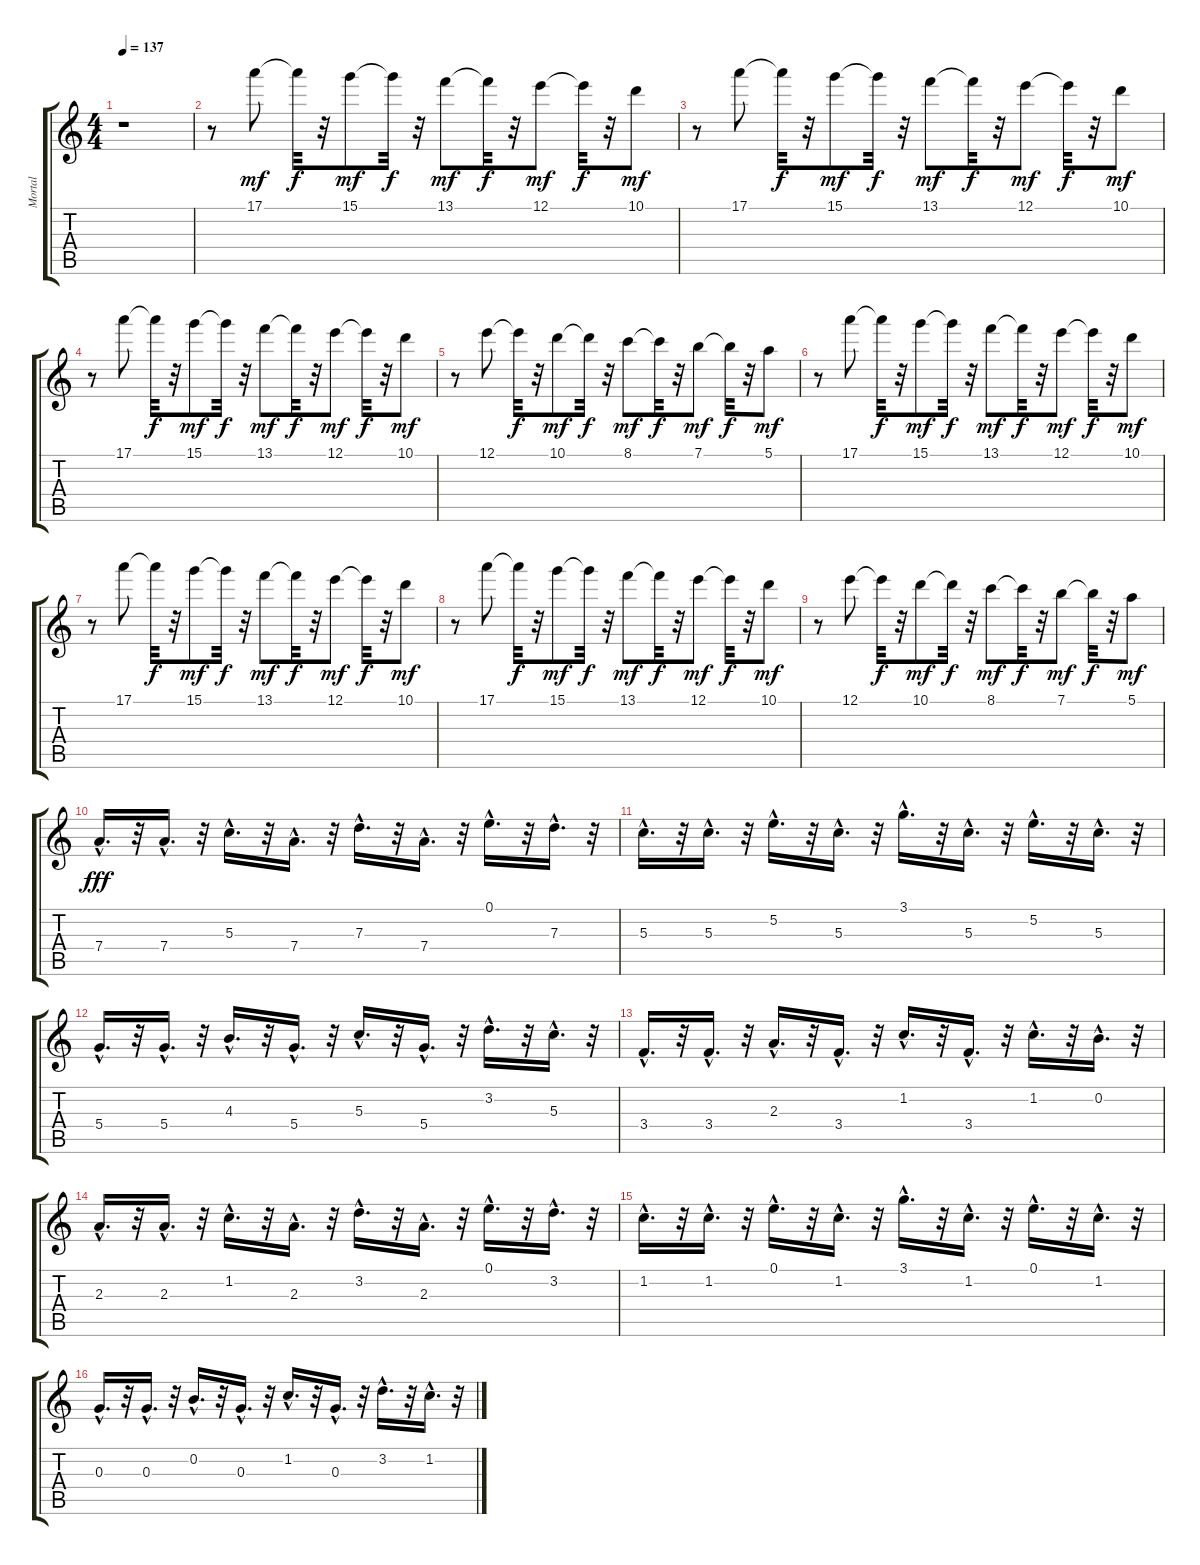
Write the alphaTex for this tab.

\track (" Mortal" " Mortal") {instrument acousticguitarsteel}
\staff {score tabs}
\tuning (E4 B3 G3 D3 A2 E2) {hide}
\ts (4 4)
\tempo 137
\clef g2
\ks c
r.1{dy f} |
r.8 17.1.8{dy mf} 17.1{t}.32{dy f} r.32 15.1.8{dy mf} 15.1{t}.32{dy f} r.32 13.1.8{dy mf} 13.1{t}.32{dy f} r.32 12.1.8{dy mf} 12.1{t}.32{dy f} r.32 10.1.8{dy mf} |
r.8 17.1.8 17.1{t}.32{dy f} r.32 15.1.8{dy mf} 15.1{t}.32{dy f} r.32 13.1.8{dy mf} 13.1{t}.32{dy f} r.32 12.1.8{dy mf} 12.1{t}.32{dy f} r.32 10.1.8{dy mf} |
r.8 17.1.8 17.1{t}.32{dy f} r.32 15.1.8{dy mf} 15.1{t}.32{dy f} r.32 13.1.8{dy mf} 13.1{t}.32{dy f} r.32 12.1.8{dy mf} 12.1{t}.32{dy f} r.32 10.1.8{dy mf} |
r.8 12.1.8 12.1{t}.32{dy f} r.32 10.1.8{dy mf} 10.1{t}.32{dy f} r.32 8.1.8{dy mf} 8.1{t}.32{dy f} r.32 7.1.8{dy mf} 7.1{t}.32{dy f} r.32 5.1.8{dy mf} |
r.8 17.1.8 17.1{t}.32{dy f} r.32 15.1.8{dy mf} 15.1{t}.32{dy f} r.32 13.1.8{dy mf} 13.1{t}.32{dy f} r.32 12.1.8{dy mf} 12.1{t}.32{dy f} r.32 10.1.8{dy mf} |
r.8 17.1.8 17.1{t}.32{dy f} r.32 15.1.8{dy mf} 15.1{t}.32{dy f} r.32 13.1.8{dy mf} 13.1{t}.32{dy f} r.32 12.1.8{dy mf} 12.1{t}.32{dy f} r.32 10.1.8{dy mf} |
r.8 17.1.8 17.1{t}.32{dy f} r.32 15.1.8{dy mf} 15.1{t}.32{dy f} r.32 13.1.8{dy mf} 13.1{t}.32{dy f} r.32 12.1.8{dy mf} 12.1{t}.32{dy f} r.32 10.1.8{dy mf} |
r.8 12.1.8 12.1{t}.32{dy f} r.32 10.1.8{dy mf} 10.1{t}.32{dy f} r.32 8.1.8{dy mf} 8.1{t}.32{dy f} r.32 7.1.8{dy mf} 7.1{t}.32{dy f} r.32 5.1.8{dy mf} |
7.4{hac}.16{d dy fff} r.32 7.4{hac}.16{d} r.32 5.3{hac}.16{d} r.32 7.4{hac}.16{d} r.32 7.3{hac}.16{d} r.32 7.4{hac}.16{d} r.32 0.1{hac}.16{d} r.32 7.3{hac}.16{d} r.32 |
5.3{hac}.16{d} r.32 5.3{hac}.16{d} r.32 5.2{hac}.16{d} r.32 5.3{hac}.16{d} r.32 3.1{hac}.16{d} r.32 5.3{hac}.16{d} r.32 5.2{hac}.16{d} r.32 5.3{hac}.16{d} r.32 |
5.4{hac}.16{d} r.32 5.4{hac}.16{d} r.32 4.3{hac}.16{d} r.32 5.4{hac}.16{d} r.32 5.3{hac}.16{d} r.32 5.4{hac}.16{d} r.32 3.2{hac}.16{d} r.32 5.3{hac}.16{d} r.32 |
3.4{hac}.16{d} r.32 3.4{hac}.16{d} r.32 2.3{hac}.16{d} r.32 3.4{hac}.16{d} r.32 1.2{hac}.16{d} r.32 3.4{hac}.16{d} r.32 1.2{hac}.16{d} r.32 0.2{hac}.16{d} r.32 |
2.3{hac}.16{d} r.32 2.3{hac}.16{d} r.32 1.2{hac}.16{d} r.32 2.3{hac}.16{d} r.32 3.2{hac}.16{d} r.32 2.3{hac}.16{d} r.32 0.1{hac}.16{d} r.32 3.2{hac}.16{d} r.32 |
1.2{hac}.16{d} r.32 1.2{hac}.16{d} r.32 0.1{hac}.16{d} r.32 1.2{hac}.16{d} r.32 3.1{hac}.16{d} r.32 1.2{hac}.16{d} r.32 0.1{hac}.16{d} r.32 1.2{hac}.16{d} r.32 |
0.3{hac}.16{d} r.32 0.3{hac}.16{d} r.32 0.2{hac}.16{d} r.32 0.3{hac}.16{d} r.32 1.2{hac}.16{d} r.32 0.3{hac}.16{d} r.32 3.2{hac}.16{d} r.32 1.2{hac}.16{d} r.32
